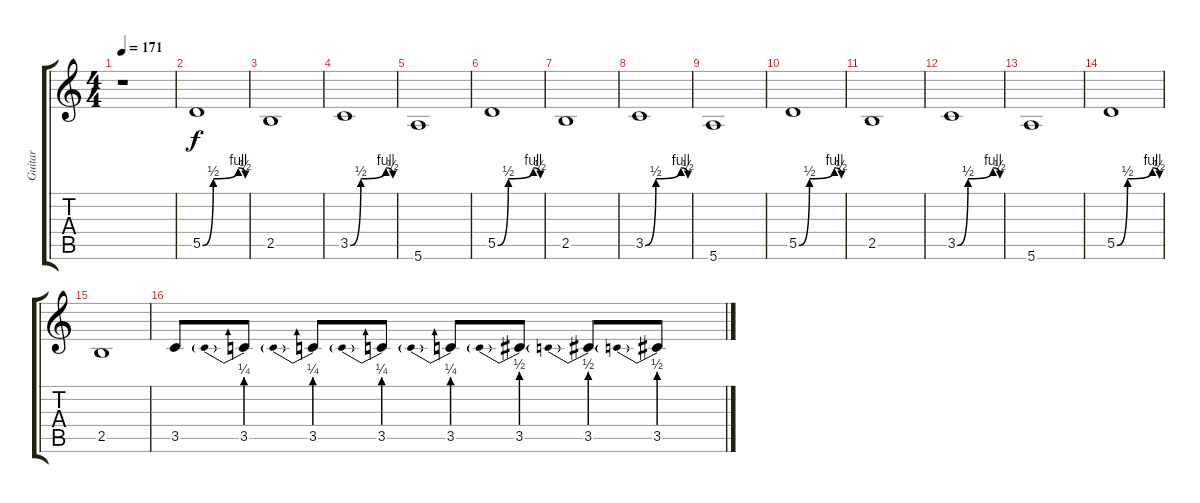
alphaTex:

\track ("Guitar" "Guitar") {instrument overdrivenguitar}
\staff {score tabs}
\tuning (E4 B3 G3 D3 A2 E2) {hide}
\ts (4 4)
\tempo 171
\clef g2
\ks c
r.1{dy mp} |
5.5{be (custom 0 0 15 2 50 4 60 2)}.1{dy f} |
2.5.1 |
3.5{be (custom 0 0 15 2 50 4 60 2)}.1 |
5.6.1 |
5.5{be (custom 0 0 15 2 50 4 60 2)}.1 |
2.5.1 |
3.5{be (custom 0 0 15 2 50 4 60 2)}.1 |
5.6.1 |
5.5{be (custom 0 0 15 2 50 4 60 2)}.1 |
2.5.1 |
3.5{be (custom 0 0 15 2 50 4 60 2)}.1 |
5.6.1 |
5.5{be (custom 0 0 15 2 50 4 60 2)}.1 |
2.5.1 |
3.5.8 3.5{be (prebend 0 1 60 1)}.8 3.5{be (prebend 0 1 60 1)}.8 3.5{be (prebend 0 1 60 1)}.8 3.5{be (prebend 0 1 60 1)}.8 3.5{be (prebend 0 2 60 2)}.8 3.5{be (prebend 0 2 60 2)}.8 3.5{be (prebend 0 2 60 2)}.8
